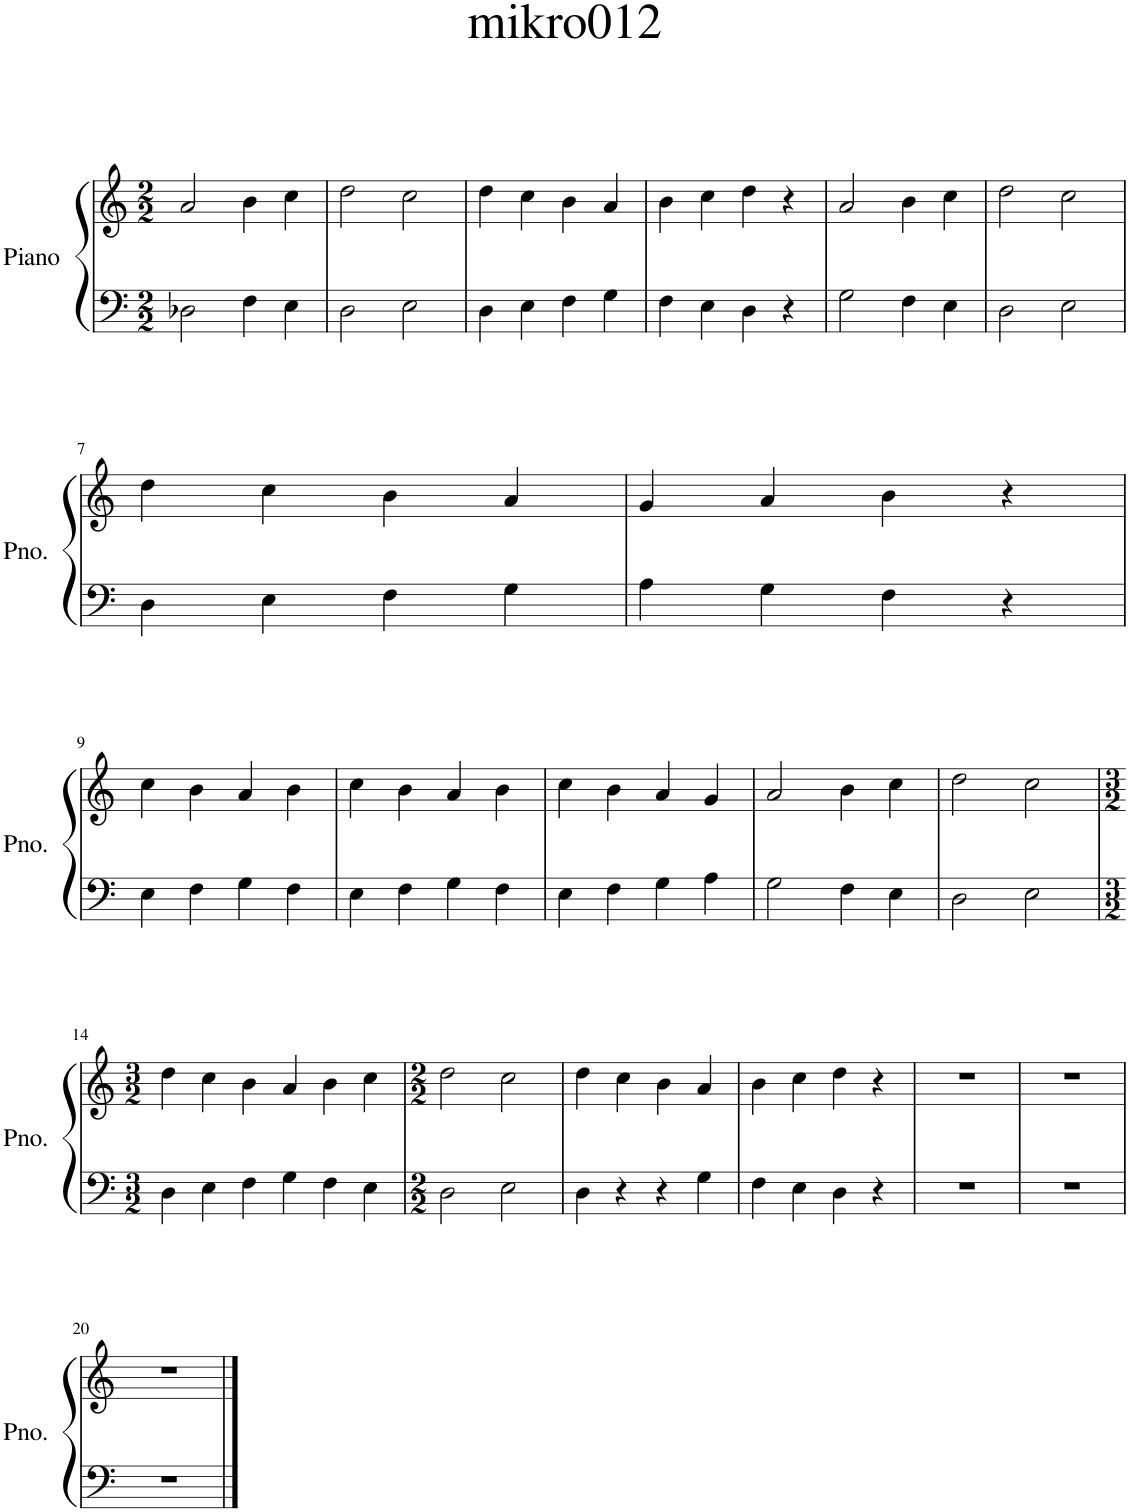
**kern	**kern
*part1	*part1
*staff2	*staff1
*I"Piano	*
*I'Pno.	*
*clefF4	*clefG2
*k[]	*k[]
*M2/2	*M2/2
=1	=1
2D-X\	2a/
4F\	4b\
4E\	4cc\
=2	=2
2D\	2dd\
2E\	2cc\
=3	=3
4D\	4dd\
4E\	4cc\
4F\	4b\
4G\	4a/
=4	=4
4F\	4b\
4E\	4cc\
4D\	4dd\
4r	4r
=5	=5
2G\	2a/
4F\	4b\
4E\	4cc\
=6	=6
2D\	2dd\
2E\	2cc\
!!LO:LB:g=z
=7	=7
4D\	4dd\
4E\	4cc\
4F\	4b\
4G\	4a/
=8	=8
4A\	4g/
4G\	4a/
4F\	4b\
4r	4r
!!LO:LB:g=z
=9	=9
4E\	4cc\
4F\	4b\
4G\	4a/
4F\	4b\
=10	=10
4E\	4cc\
4F\	4b\
4G\	4a/
4F\	4b\
=11	=11
4E\	4cc\
4F\	4b\
4G\	4a/
4A\	4g/
=12	=12
2G\	2a/
4F\	4b\
4E\	4cc\
=13	=13
2D\	2dd\
2E\	2cc\
!!LO:LB:g=z
=14	=14
*M3/2	*M3/2
4D\	4dd\
4E\	4cc\
4F\	4b\
4G\	4a/
4F\	4b\
4E\	4cc\
=15	=15
*M2/2	*M2/2
2D\	2dd\
2E\	2cc\
=16	=16
4D\	4dd\
4r	4cc\
4r	4b\
4G\	4a/
=17	=17
4F\	4b\
4E\	4cc\
4D\	4dd\
4r	4r
=18	=18
1r	1r
=19	=19
1r	1r
!!LO:LB:g=z
=20	=20
1r	1r
==	==
*-	*-
